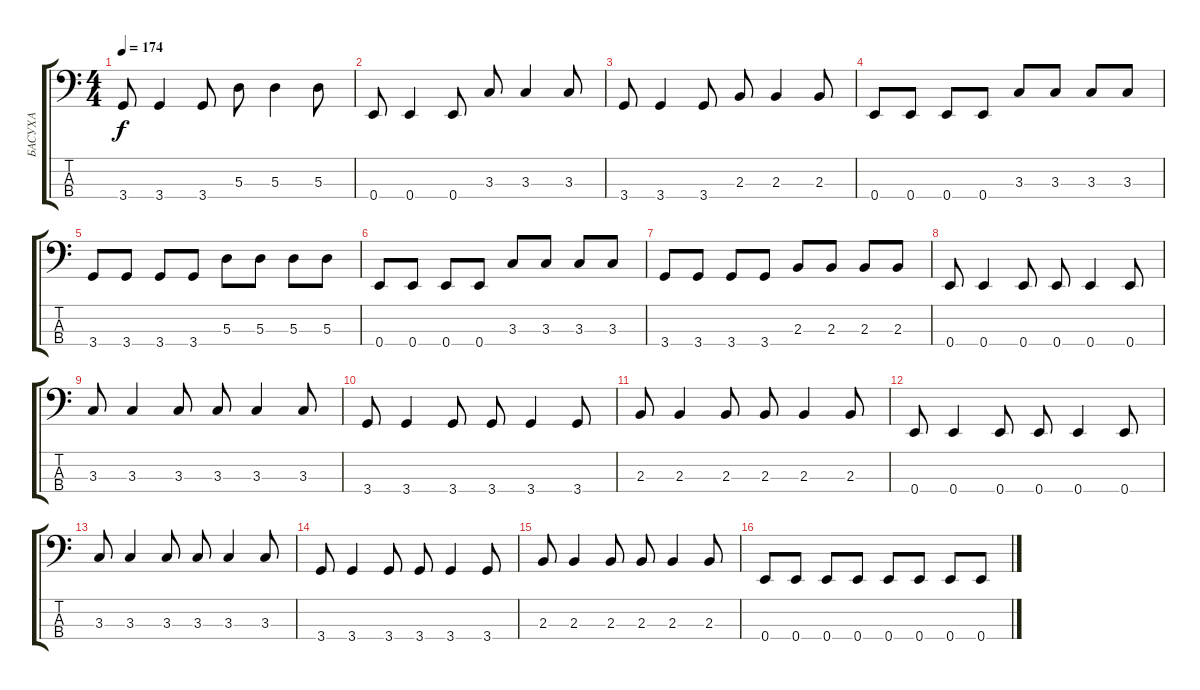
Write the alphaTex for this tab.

\track ("БАСУХА" "БАСУХА") {instrument electricbasspick}
\staff {score tabs}
\tuning (G2 D2 A1 E1) {hide}
\ts (4 4)
\tempo 174
\clef f4
\ks c
3.4.8{dy f} 3.4.4 3.4.8 5.3.8 5.3.4 5.3.8 |
0.4.8 0.4.4 0.4.8 3.3.8 3.3.4 3.3.8 |
3.4.8 3.4.4 3.4.8 2.3.8 2.3.4 2.3.8 |
0.4.8 0.4.8 0.4.8 0.4.8 3.3.8 3.3.8 3.3.8 3.3.8 |
3.4.8 3.4.8 3.4.8 3.4.8 5.3.8 5.3.8 5.3.8 5.3.8 |
0.4.8 0.4.8 0.4.8 0.4.8 3.3.8 3.3.8 3.3.8 3.3.8 |
3.4.8 3.4.8 3.4.8 3.4.8 2.3.8 2.3.8 2.3.8 2.3.8 |
0.4.8 0.4.4 0.4.8 0.4.8 0.4.4 0.4.8 |
3.3.8 3.3.4 3.3.8 3.3.8 3.3.4 3.3.8 |
3.4.8 3.4.4 3.4.8 3.4.8 3.4.4 3.4.8 |
2.3.8 2.3.4 2.3.8 2.3.8 2.3.4 2.3.8 |
0.4.8 0.4.4 0.4.8 0.4.8 0.4.4 0.4.8 |
3.3.8 3.3.4 3.3.8 3.3.8 3.3.4 3.3.8 |
3.4.8 3.4.4 3.4.8 3.4.8 3.4.4 3.4.8 |
2.3.8 2.3.4 2.3.8 2.3.8 2.3.4 2.3.8 |
0.4.8 0.4.8 0.4.8 0.4.8 0.4.8 0.4.8 0.4.8 0.4.8
